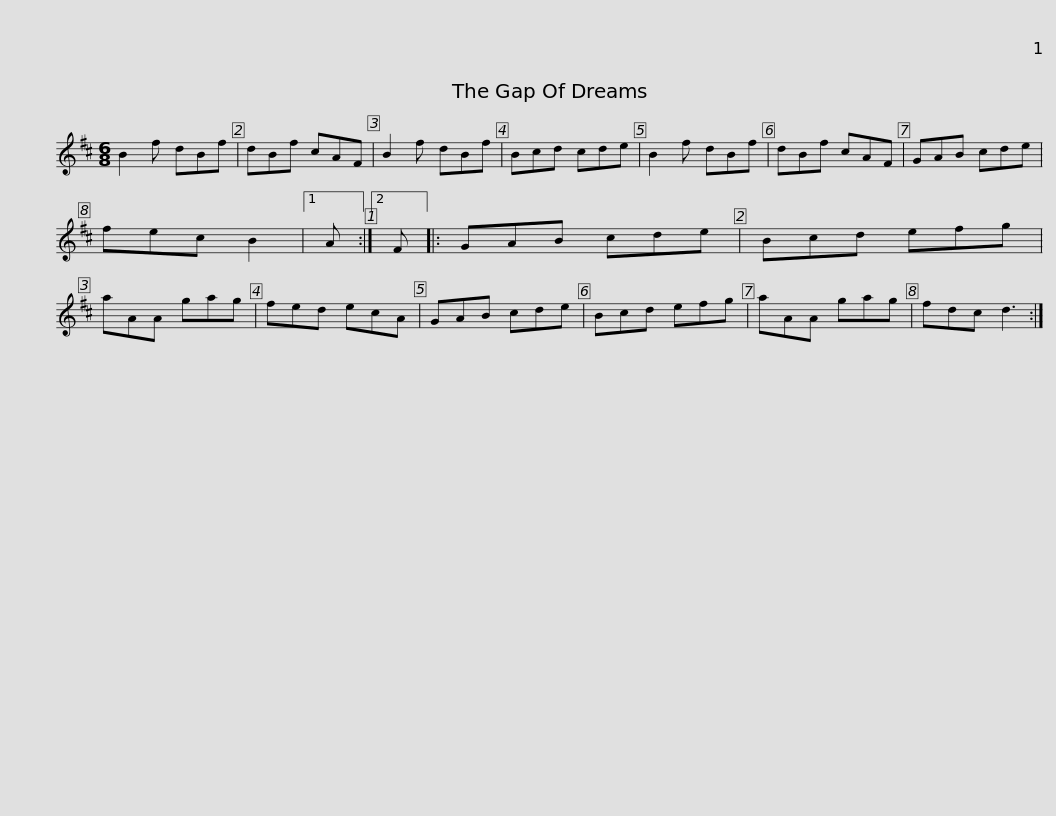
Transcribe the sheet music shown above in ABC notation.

X:1
L:1/8
M:6/8
I:linebreak $
K:Bmin
V:1 treble
V:1
 B2 f dBf | dBf cAF | B2 f dBf | Bcd cde | B2 f dBf | %5
 dBf cAF | GAB cde | fec B2 |1$ A :|2 F |: %10
 GAB cde | Bcd efg | aAA gag | fed ecA | GAB cde | %15
 Bcd efg |$ aAA gag | fdc d3 :| %18
